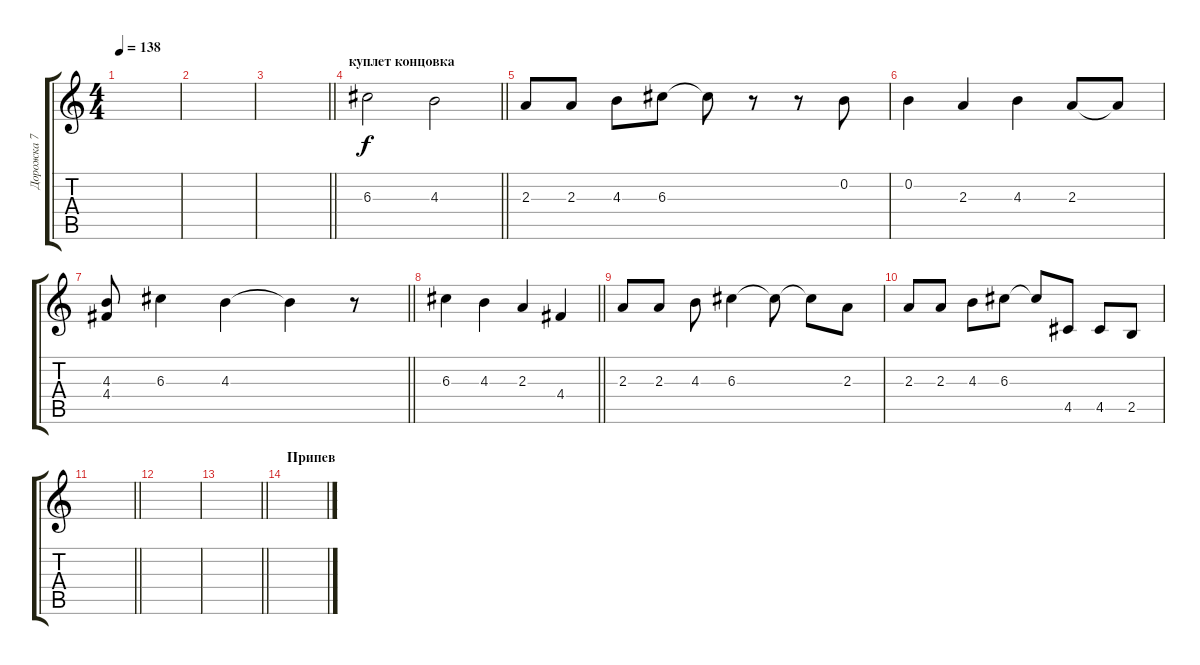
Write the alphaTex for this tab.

\track ("Дорожка 7" "Дорожка 7") {instrument electricguitarmuted}
\staff {score tabs}
\tuning (E4 B3 G3 D3 A2 E2) {hide}
\ts (4 4)
\tempo 138
\clef g2
\ks c
|
|
\barLineRight lightlight
|
\section ("" "куплет концовка")
\barLineRight lightlight
6.3.2 4.3.2 |
2.3.8 2.3.8 4.3.8 6.3.8 6.3{t}.8 r.8 r.8 0.2.8 |
0.2.4 2.3.4 4.3.4 2.3.8 2.3{t}.8 |
\barLineRight lightlight
(4.3 4.4).8 6.3.4 4.3.4 4.3{t}.4 r.8 |
\barLineRight lightlight
6.3.4 4.3.4 2.3.4 4.4.4 |
2.3.8 2.3.8 4.3.8 6.3.4 6.3{t}.8 6.3{t}.8 2.3.8 |
2.3.8 2.3.8 4.3.8 6.3.8 6.3{t}.8 4.5.8 4.5.8 2.5.8 |
\barLineRight lightlight
|
|
\barLineRight lightlight
|
\section ("" "Припев")
